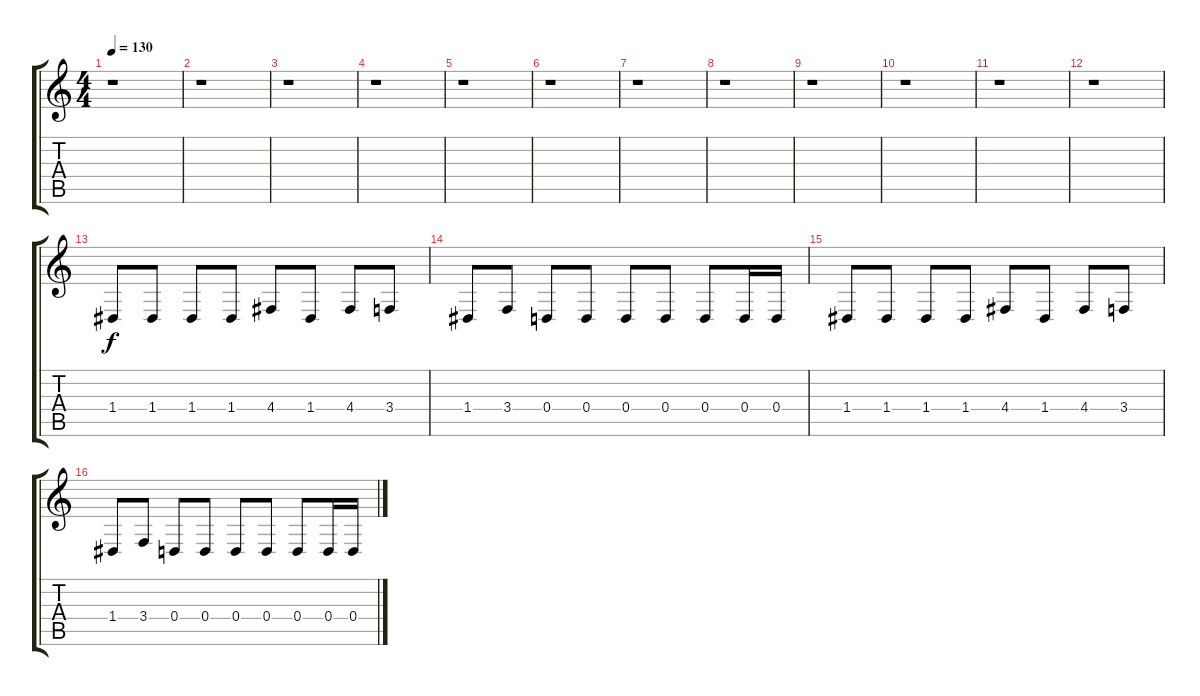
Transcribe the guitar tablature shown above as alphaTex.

\track "" {instrument shanai}
\staff {score tabs}
\tuning (E4 B3 G3 D3 A2 E2) {hide}
\ts (4 4)
\tempo 130
\clef g2
\ks c
r.1{dy f} |
r.1 |
r.1 |
r.1 |
r.1 |
r.1 |
r.1 |
r.1 |
r.1 |
r.1 |
r.1 |
r.1 |
1.4.8 1.4.8 1.4.8 1.4.8 4.4.8 1.4.8 4.4.8 3.4.8 |
1.4.8 3.4.8 0.4.8 0.4.8 0.4.8 0.4.8 0.4.8 0.4.16 0.4.16 |
1.4.8 1.4.8 1.4.8 1.4.8 4.4.8 1.4.8 4.4.8 3.4.8 |
1.4.8 3.4.8 0.4.8 0.4.8 0.4.8 0.4.8 0.4.8 0.4.16 0.4.16
